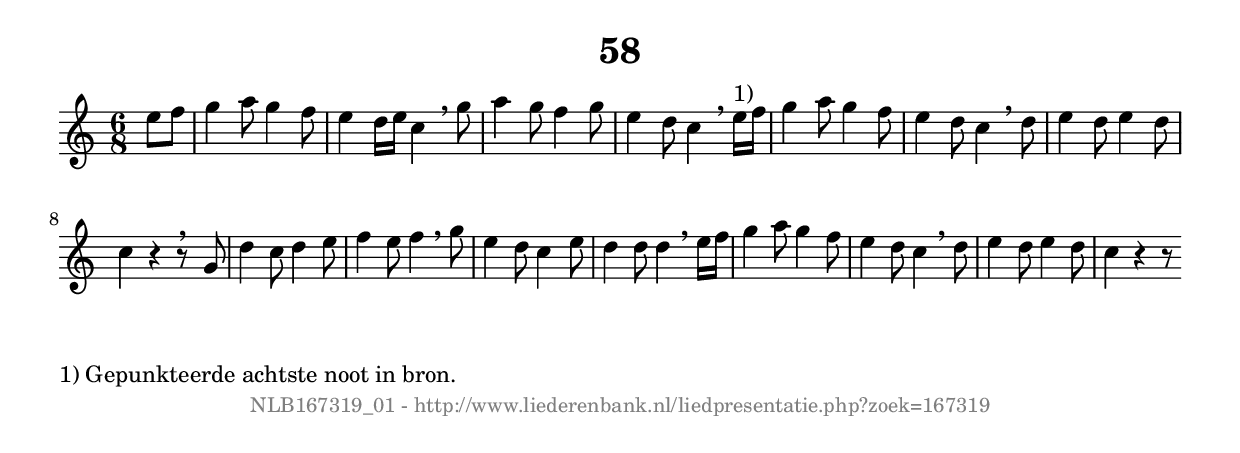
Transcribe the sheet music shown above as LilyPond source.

%
% produced by wce2krn 1.64 (7 June 2014)
%
\version"2.16"
#(append! paper-alist '(("long" . (cons (* 210 mm) (* 2000 mm)))))
#(set-default-paper-size "long")
sb = {\breathe}
mBreak = {\breathe }
bBreak = {\breathe }
x = {\once\override NoteHead #'style = #'cross }
gl=\glissando
itime={\override Staff.TimeSignature #'stencil = ##f }
ficta = {\once\set suggestAccidentals = ##t}
fine = {\once\override Score.RehearsalMark #'self-alignment-X = #1 \mark \markup {\italic{Fine}}}
dc = {\once\override Score.RehearsalMark #'self-alignment-X = #1 \mark \markup {\italic{D.C.}}}
dcf = {\once\override Score.RehearsalMark #'self-alignment-X = #1 \mark \markup {\italic{D.C. al Fine}}}
dcc = {\once\override Score.RehearsalMark #'self-alignment-X = #1 \mark \markup {\italic{D.C. al Coda}}}
ds = {\once\override Score.RehearsalMark #'self-alignment-X = #1 \mark \markup {\italic{D.S.}}}
dsf = {\once\override Score.RehearsalMark #'self-alignment-X = #1 \mark \markup {\italic{D.S. al Fine}}}
dsc = {\once\override Score.RehearsalMark #'self-alignment-X = #1 \mark \markup {\italic{D.S. al Coda}}}
pv = {\set Score.repeatCommands = #'((volta "1"))}
sv = {\set Score.repeatCommands = #'((volta "2"))}
tv = {\set Score.repeatCommands = #'((volta "3"))}
qv = {\set Score.repeatCommands = #'((volta "4"))}
xv = {\set Score.repeatCommands = #'((volta #f))}
\header{ tagline = ""
title = "58"
}
\score {{
\key c \major
\relative g'
{
\set melismaBusyProperties = #'()
\partial 32*8
\time 6/8
\tempo 4=120
\override Score.MetronomeMark #'transparent = ##t
\override Score.RehearsalMark #'break-visibility = #(vector #t #t #f)
e'8 f g4 a8 g4 f8 e4 d16 e c4 \sb g'8 a4 g8 f4 g8 e4 d8 c4 \mBreak
e16^"1)" f16 g4 a8 g4 f8 e4 d8 c4 \sb d8 e4 d8 e4 d8 c4 r4 r8 \bar":|:" \bBreak
g8 d'4 c8 d4 e8 f4 e8 f4 \sb g8 e4 d8 c4 e8 d4 d8 d4 \mBreak
e16 f g4 a8 g4 f8 e4 d8 c4 \sb d8 e4 d8 e4 d8 c4 r4 r8 \bar":|"
 }}
 \midi { }
 \layout {
            indent = 0.0\cm
}
}
\markup { \wordwrap-string #" 
1) Gepunkteerde achtste noot in bron.
"}
\markup { \vspace #0 } \markup { \with-color #grey \fill-line { \center-column { \smaller "NLB167319_01 - http://www.liederenbank.nl/liedpresentatie.php?zoek=167319" } } }
